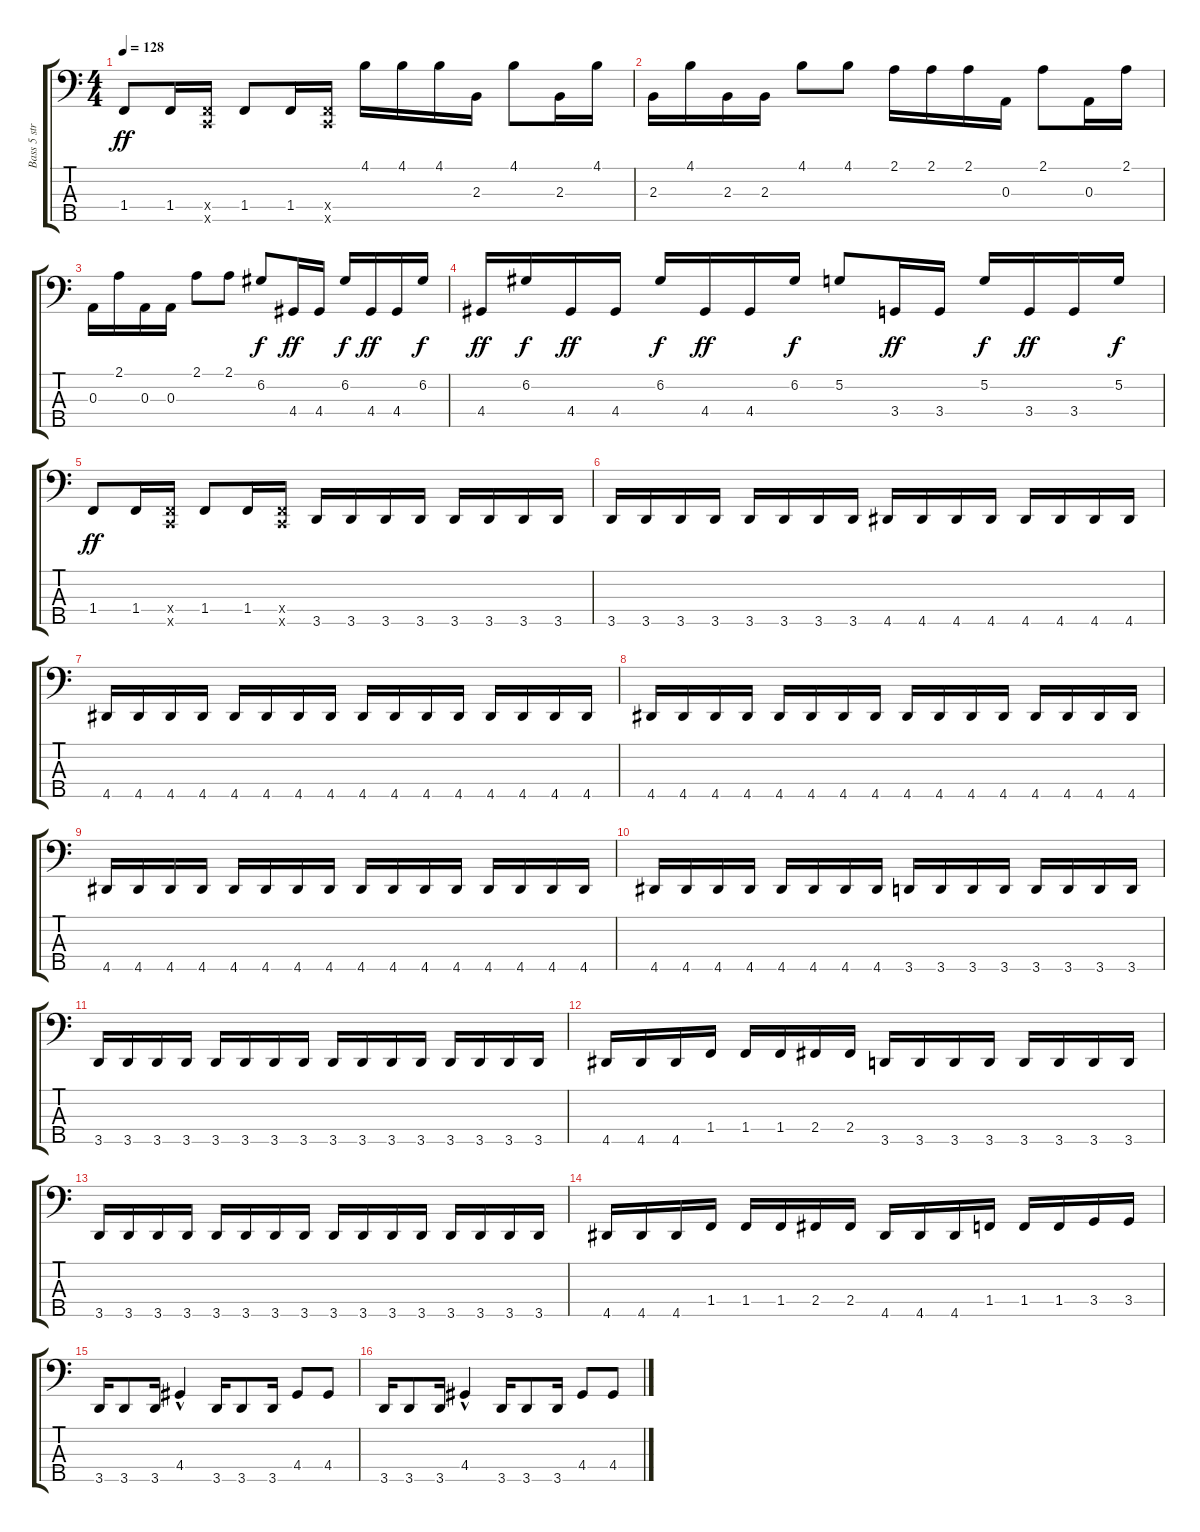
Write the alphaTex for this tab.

\track ("Bass 5 strings" "Bass 5 str") {instrument electricbasspick}
\staff {score tabs}
\tuning (G2 D2 A1 E1 B0) {hide}
\ts (4 4)
\tempo 128
\clef f4
\ks c
1.4.8{dy ff} 1.4.16 (1.4{x} 1.5{x}).16 1.4.8 1.4.16 (1.4{x} 1.5{x}).16 4.1.16 4.1.16 4.1.16 2.3.16 4.1.8 2.3.16 4.1.16 |
2.3.16 4.1.16 2.3.16 2.3.16 4.1.8 4.1.8 2.1.16 2.1.16 2.1.16 0.3.16 2.1.8 0.3.16 2.1.16 |
0.3.16 2.1.16 0.3.16 0.3.16 2.1.8 2.1.8 6.2.8{dy f} 4.4.16{dy ff} 4.4.16 6.2.16{dy f} 4.4.16{dy ff} 4.4.16 6.2.16{dy f} |
4.4.16{dy ff} 6.2.16{dy f} 4.4.16{dy ff} 4.4.16 6.2.16{dy f} 4.4.16{dy ff} 4.4.16 6.2.16{dy f} 5.2.8 3.4.16{dy ff} 3.4.16 5.2.16{dy f} 3.4.16{dy ff} 3.4.16 5.2.16{dy f} |
1.4.8{dy ff} 1.4.16 (1.4{x} 1.5{x}).16 1.4.8 1.4.16 (1.4{x} 1.5{x}).16 3.5.16 3.5.16 3.5.16 3.5.16 3.5.16 3.5.16 3.5.16 3.5.16 |
3.5.16 3.5.16 3.5.16 3.5.16 3.5.16 3.5.16 3.5.16 3.5.16 4.5.16 4.5.16 4.5.16 4.5.16 4.5.16 4.5.16 4.5.16 4.5.16 |
4.5.16 4.5.16 4.5.16 4.5.16 4.5.16 4.5.16 4.5.16 4.5.16 4.5.16 4.5.16 4.5.16 4.5.16 4.5.16 4.5.16 4.5.16 4.5.16 |
4.5.16 4.5.16 4.5.16 4.5.16 4.5.16 4.5.16 4.5.16 4.5.16 4.5.16 4.5.16 4.5.16 4.5.16 4.5.16 4.5.16 4.5.16 4.5.16 |
4.5.16 4.5.16 4.5.16 4.5.16 4.5.16 4.5.16 4.5.16 4.5.16 4.5.16 4.5.16 4.5.16 4.5.16 4.5.16 4.5.16 4.5.16 4.5.16 |
4.5.16 4.5.16 4.5.16 4.5.16 4.5.16 4.5.16 4.5.16 4.5.16 3.5.16 3.5.16 3.5.16 3.5.16 3.5.16 3.5.16 3.5.16 3.5.16 |
3.5.16 3.5.16 3.5.16 3.5.16 3.5.16 3.5.16 3.5.16 3.5.16 3.5.16 3.5.16 3.5.16 3.5.16 3.5.16 3.5.16 3.5.16 3.5.16 |
4.5.16 4.5.16 4.5.16 1.4.16 1.4.16 1.4.16 2.4.16 2.4.16 3.5.16 3.5.16 3.5.16 3.5.16 3.5.16 3.5.16 3.5.16 3.5.16 |
3.5.16 3.5.16 3.5.16 3.5.16 3.5.16 3.5.16 3.5.16 3.5.16 3.5.16 3.5.16 3.5.16 3.5.16 3.5.16 3.5.16 3.5.16 3.5.16 |
4.5.16 4.5.16 4.5.16 1.4.16 1.4.16 1.4.16 2.4.16 2.4.16 4.5.16 4.5.16 4.5.16 1.4.16 1.4.16 1.4.16 3.4.16 3.4.16 |
3.5.16 3.5.8 3.5.16 4.4{hac}.4 3.5.16 3.5.8 3.5.16 4.4.8 4.4.8 |
3.5.16 3.5.8 3.5.16 4.4{hac}.4 3.5.16 3.5.8 3.5.16 4.4.8 4.4.8
